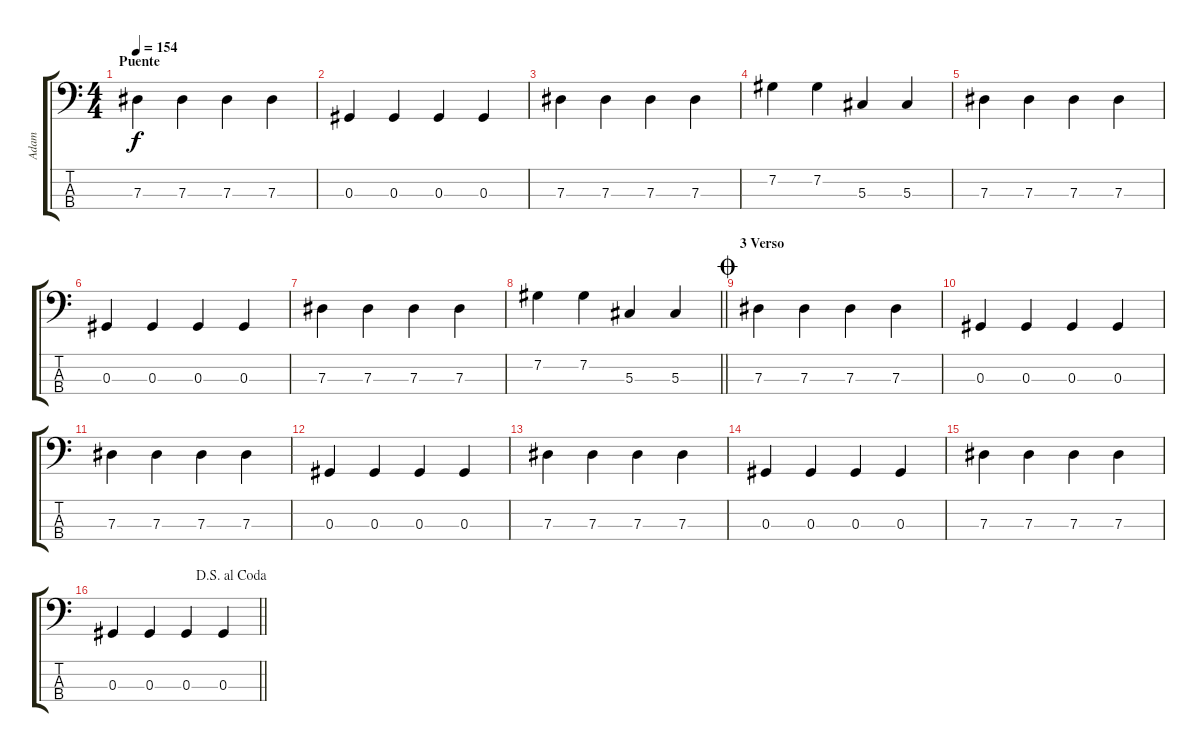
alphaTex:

\track ("Adam " "Adam ") {instrument electricbassfinger}
\staff {score tabs}
\tuning (Gb2 Db2 Ab1 Eb1) {hide}
\ts (4 4)
\section ("" "Puente")
\tempo 154
\clef f4
\ks c
7.3.4{dy f} 7.3.4 7.3.4 7.3.4 |
0.3.4 0.3.4 0.3.4 0.3.4 |
7.3.4 7.3.4 7.3.4 7.3.4 |
7.2.4 7.2.4 5.3.4 5.3.4 |
7.3.4 7.3.4 7.3.4 7.3.4 |
0.3.4 0.3.4 0.3.4 0.3.4 |
7.3.4 7.3.4 7.3.4 7.3.4 |
\barLineRight lightlight
7.2.4 7.2.4 5.3.4 5.3.4 |
\section ("" "3 Verso")
\jump coda
7.3.4 7.3.4 7.3.4 7.3.4 |
0.3.4 0.3.4 0.3.4 0.3.4 |
7.3.4 7.3.4 7.3.4 7.3.4 |
0.3.4 0.3.4 0.3.4 0.3.4 |
7.3.4 7.3.4 7.3.4 7.3.4 |
0.3.4 0.3.4 0.3.4 0.3.4 |
7.3.4 7.3.4 7.3.4 7.3.4 |
\jump dalsegnoalcoda
\barLineRight lightlight
0.3.4 0.3.4 0.3.4 0.3.4
